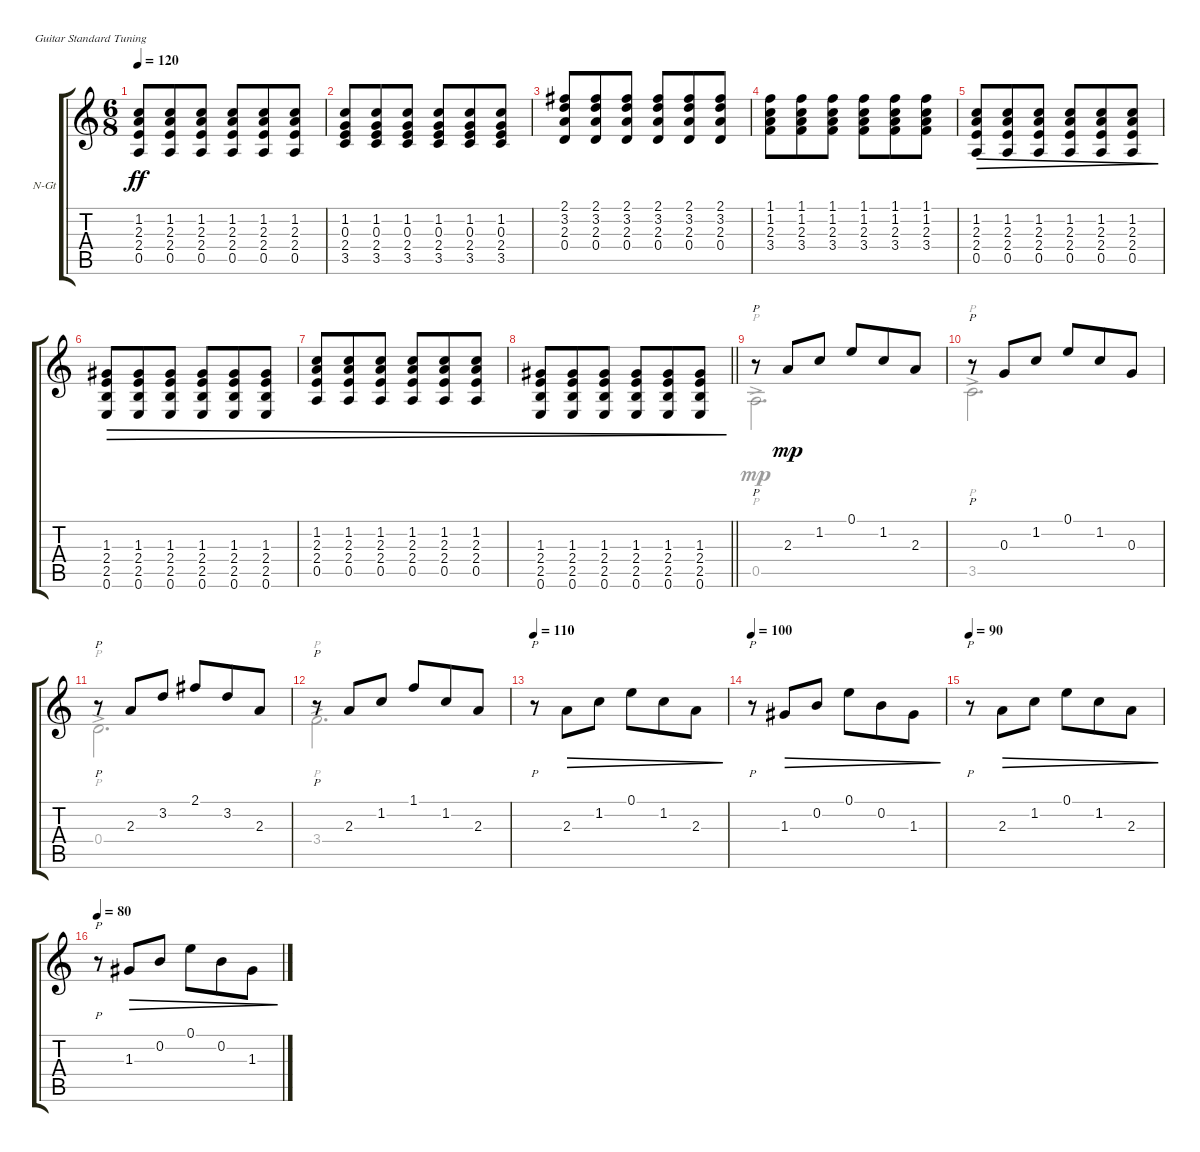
\defaultSystemsLayout 4
\bracketExtendMode groupsimilarinstruments
\firstSystemTrackNameOrientation horizontal
\otherSystemsTrackNameOrientation horizontal
\track ("Rhythm Guirar" "N-Gt") {instrument acousticguitarnylon}
\staff {score tabs}
\tuning (E4 B3 G3 D3 A2 E2)
\voice
\ts (6 8)
\tempo 120
\clef g2
\ks c
(2.4 2.3 1.2 0.5).8{dy ff} (2.4 2.3 1.2 0.5).8 (2.4 2.3 1.2 0.5).8 (2.4 2.3 1.2 0.5).8 (2.4 2.3 1.2 0.5).8 (2.4 2.3 1.2 0.5).8 |
(3.5 2.4 0.3 1.2).8 (3.5 2.4 0.3 1.2).8 (3.5 2.4 0.3 1.2).8 (3.5 2.4 0.3 1.2).8 (3.5 2.4 0.3 1.2).8 (3.5 2.4 0.3 1.2).8 |
(0.4 2.3 3.2 2.1).8 (0.4 2.3 3.2 2.1).8 (0.4 2.3 3.2 2.1).8 (0.4 2.3 3.2 2.1).8 (0.4 2.3 3.2 2.1).8 (0.4 2.3 3.2 2.1).8 |
(3.4 2.3 1.2 1.1).8 (3.4 2.3 1.2 1.1).8 (3.4 2.3 1.2 1.1).8 (3.4 2.3 1.2 1.1).8 (3.4 2.3 1.2 1.1).8 (3.4 2.3 1.2 1.1).8 |
(2.4 2.3 1.2 0.5).8{dec} (2.4 2.3 1.2 0.5).8{dec} (2.4 2.3 1.2 0.5).8{dec} (2.4 2.3 1.2 0.5).8{dec} (2.4 2.3 1.2 0.5).8{dec} (2.4 2.3 1.2 0.5).8{dec} |
(0.6 2.5 2.4 1.3).8{dec} (0.6 2.5 2.4 1.3).8{dec} (0.6 2.5 2.4 1.3).8{dec} (0.6 2.5 2.4 1.3).8{dec} (0.6 2.5 2.4 1.3).8{dec} (0.6 2.5 2.4 1.3).8{dec} |
(2.4 2.3 1.2 0.5).8{dec} (2.4 2.3 1.2 0.5).8{dec} (2.4 2.3 1.2 0.5).8{dec} (2.4 2.3 1.2 0.5).8{dec} (2.4 2.3 1.2 0.5).8{dec} (2.4 2.3 1.2 0.5).8{dec} |
\barLineRight lightlight
(0.6 2.5 2.4 1.3).8{dec} (0.6 2.5 2.4 1.3).8{dec} (0.6 2.5 2.4 1.3).8{dec} (0.6 2.5 2.4 1.3).8{dec} (0.6 2.5 2.4 1.3).8{dec} (0.6 2.5 2.4 1.3).8{dec} |
r.8{p} 2.3.8{dy mp} 1.2.8 0.1.8 1.2.8 2.3.8 |
r.8{p} 0.3.8 1.2.8 0.1.8 1.2.8 0.3.8 |
r.8{p} 2.3.8 3.2.8 2.1.8 3.2.8 2.3.8 |
r.8{p} 2.3.8 1.2.8 1.1.8 1.2.8 2.3.8 |
\tempo 110
r.8{p} 2.3.8{dec} 1.2.8{dec} 0.1.8{dec} 1.2.8{dec} 2.3.8{dec} |
\tempo 100
r.8{p} 1.3.8{dec} 0.2.8{dec} 0.1.8{dec} 0.2.8{dec} 1.3.8{dec} |
\tempo 90
r.8{p} 2.3.8{dec} 1.2.8{dec} 0.1.8{dec} 1.2.8{dec} 2.3.8{dec} |
\tempo 80
r.8{p} 1.3.8{dec} 0.2.8{dec} 0.1.8{dec} 0.2.8{dec} 1.3.8{dec}
\voice
\clef g2
\ottava regular
\simile none
\ks c
|
|
|
|
|
|
|
\barLineRight lightlight
|
0.5{ac}.2{p d dy mp} |
3.5{ac}.2{p d} |
0.4{ac}.2{p d} |
3.4{ac}.2{p d} |
|
|
|
